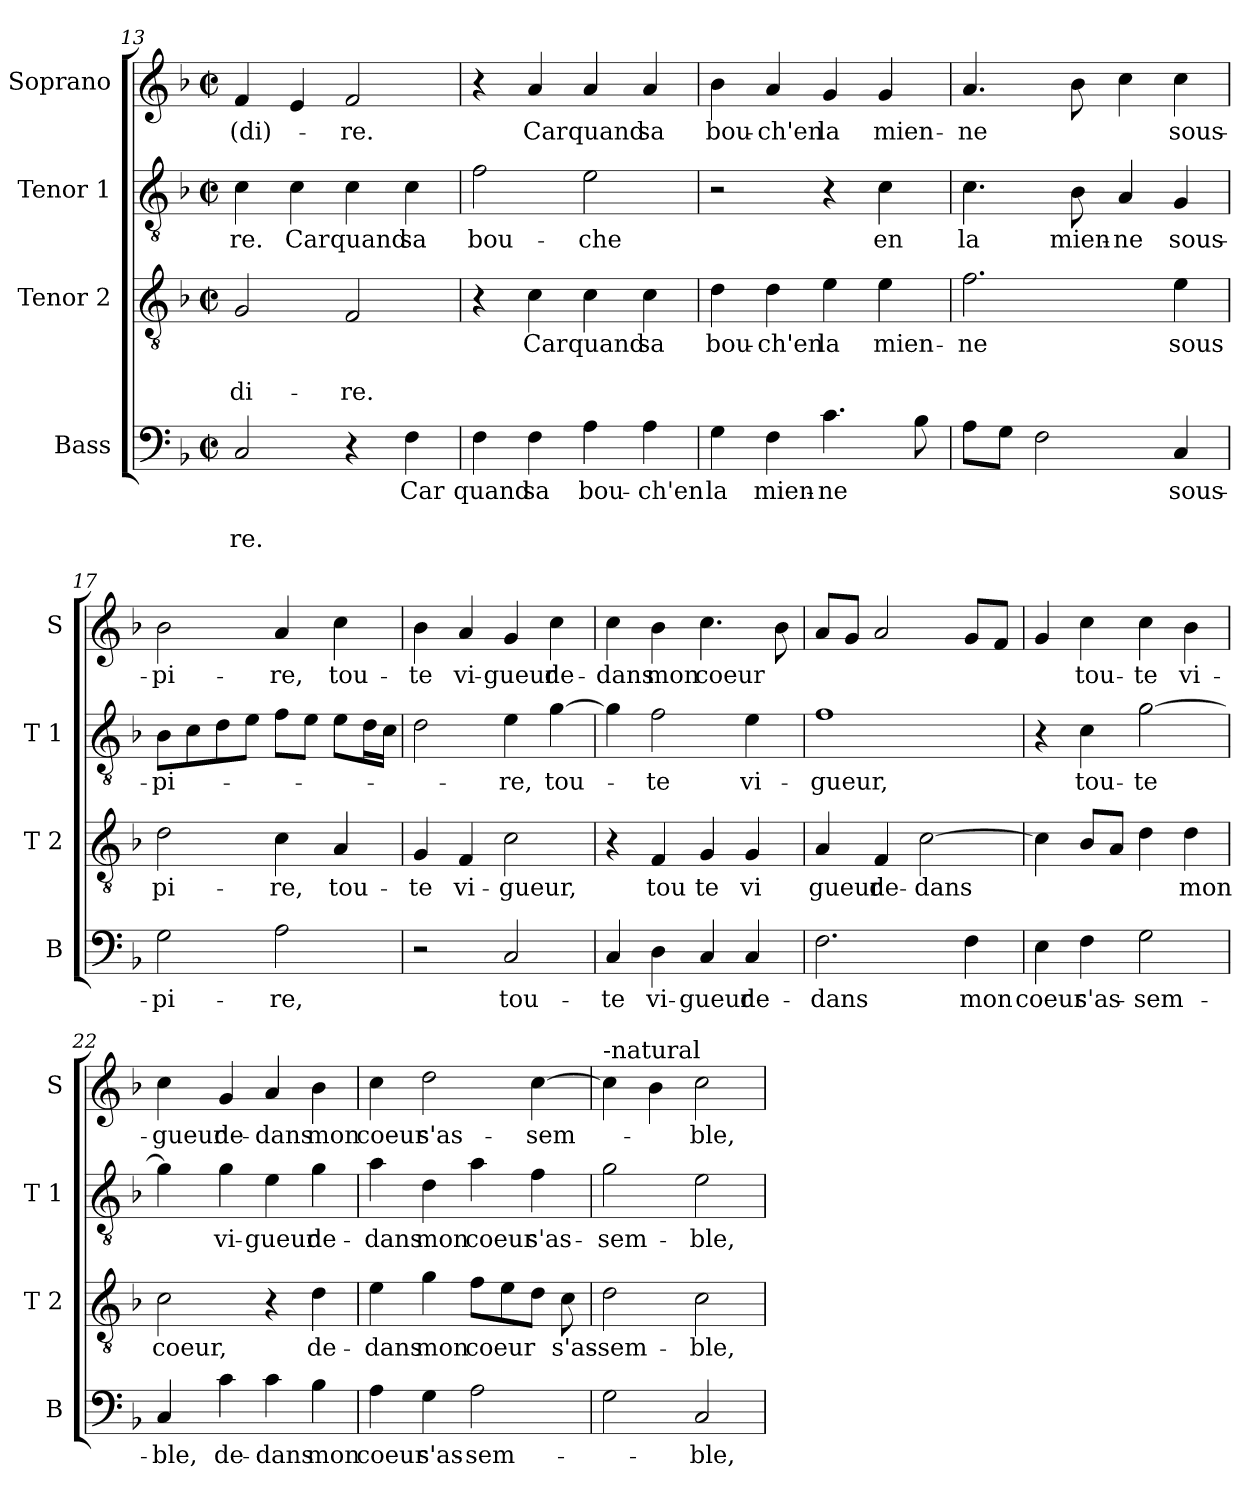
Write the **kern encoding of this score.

**kern	**text	**text	**text	**kern	**text	**text	**text	**kern	**text	**kern	**text
*part4	*part4	*part4	*part4	*part3	*part3	*part3	*part3	*part2	*part2	*part1	*part1
*staff4	*staff4	*staff4	*staff4	*staff3	*staff3	*staff3	*staff3	*staff2	*staff2	*staff1	*staff1
*I"Bass	*	*	*	*I"Tenor 2	*	*	*	*I"Tenor 1	*	*I"Soprano	*
*I'B	*	*	*	*I'T 2	*	*	*	*I'T 1	*	*I'S	*
*clefF4	*	*	*	*clefGv2	*	*	*	*clefGv2	*	*clefG2	*
*k[b-]	*	*	*	*k[b-]	*	*	*	*k[b-]	*	*k[b-]	*
*F:	*	*	*	*F:	*	*	*	*F:	*	*F:	*
*M2/2	*	*	*	*M2/2	*	*	*	*M2/2	*	*M2/2	*
*met(c|)	*	*	*	*met(c|)	*	*	*	*met(c|)	*	*met(c|)	*
=13	=13	=13	=13	=13	=13	=13	=13	=13	=13	=13	=13
!	!	!	!LO:LY:b	!	!	!	!LO:LY:b	!	!LO:LY:b	!	!LO:LY:b
2C/	.	.	-re.	2G/	.	.	-di-	4c\	re.	4f/	(di)-
!	!	!	!	!	!	!	!	!	!LO:LY:b	!	!
.	.	.	.	.	.	.	.	4c\	Car	4e/	.
!	!	!	!	!	!	!	!LO:LY:b	!	!LO:LY:b	!	!LO:LY:b
4r	.	.	.	2F/	.	.	-re.	4c\	quand	2f/	-re.
!	!LO:LY:b	!	!	!	!	!	!	!	!LO:LY:b	!	!
4F\	Car	.	.	.	.	.	.	4c\	sa	.	.
=14	=14	=14	=14	=14	=14	=14	=14	=14	=14	=14	=14
!	!LO:LY:b	!	!	!	!	!	!	!	!LO:LY:b	!	!
4F\	quand	.	.	4r	.	.	.	2f\	bou-	4r	.
!	!LO:LY:b	!	!	!	!LO:LY:b	!	!	!	!	!	!LO:LY:b
4F\	sa	.	.	4c\	Car	.	.	.	.	4a/	Car
!	!LO:LY:b	!	!	!	!LO:LY:b	!	!	!	!LO:LY:b	!	!LO:LY:b
4A\	bou-	.	.	4c\	quand	.	.	2e\	-che	4a/	quand
!	!LO:LY:b	!	!	!	!LO:LY:b	!	!	!	!	!	!LO:LY:b
4A\	-ch'en	.	.	4c\	sa	.	.	.	.	4a/	sa
!!LO:LB:g=z
=15	=15	=15	=15	=15	=15	=15	=15	=15	=15	=15	=15
!	!LO:LY:b	!	!	!	!LO:LY:b	!	!	!	!	!	!LO:LY:b
4G\	la	.	.	4d\	bou-	.	.	2r	.	4b-\	bou-
!	!LO:LY:b	!	!	!	!LO:LY:b	!	!	!	!	!	!LO:LY:b
4F\	mien-	.	.	4d\	-ch'en	.	.	.	.	4a/	-ch'en
!	!LO:LY:b	!	!	!	!LO:LY:b	!	!	!	!	!	!LO:LY:b
4.c\	-ne	.	.	4e\	la	.	.	4r	.	4g/	la
!	!	!	!	!	!LO:LY:b	!	!	!	!LO:LY:b	!	!LO:LY:b
.	.	.	.	4e\	mien-	.	.	4c\	en	4g/	mien-
8B-\	.	.	.	.	.	.	.	.	.	.	.
=16	=16	=16	=16	=16	=16	=16	=16	=16	=16	=16	=16
!	!	!	!	!	!LO:LY:b	!	!	!	!LO:LY:b	!	!LO:LY:b
8A\L	.	.	.	2.f\	-ne	.	.	4.c\	la	4.a/	-ne
8G\J	.	.	.	.	.	.	.	.	.	.	.
2F\	.	.	.	.	.	.	.	.	.	.	.
!	!	!	!	!	!	!	!	!	!LO:LY:b	!	!
.	.	.	.	.	.	.	.	8B-\	mien-	8b-\	.
!	!	!	!	!	!	!	!	!	!LO:LY:b	!	!
.	.	.	.	.	.	.	.	4A/	-ne	4cc\	.
!	!LO:LY:b	!	!	!	!LO:LY:b	!	!	!	!LO:LY:b	!	!LO:LY:b
4C/	sous-	.	.	4e\	sous	.	.	4G/	sous-	4cc\	sous-
=17	=17	=17	=17	=17	=17	=17	=17	=17	=17	=17	=17
!	!LO:LY:b	!	!	!	!LO:LY:b	!	!	!	!LO:LY:b	!	!LO:LY:b
2G\	-pi-	.	.	2d\	pi-	.	.	8B-\L	-pi-	2b-\	-pi-
.	.	.	.	.	.	.	.	8c\	.	.	.
.	.	.	.	.	.	.	.	8d\	.	.	.
.	.	.	.	.	.	.	.	8e\J	.	.	.
!	!LO:LY:b	!	!	!	!LO:LY:b	!	!	!	!	!	!LO:LY:b
2A\	-re,	.	.	4c\	-re,	.	.	8f\L	.	4a/	-re,
.	.	.	.	.	.	.	.	8e\J	.	.	.
!	!	!	!	!	!LO:LY:b	!	!	!	!	!	!LO:LY:b
.	.	.	.	4A/	tou-	.	.	8e\L	.	4cc\	tou-
.	.	.	.	.	.	.	.	16d\L	.	.	.
.	.	.	.	.	.	.	.	16c\JJ	.	.	.
=18	=18	=18	=18	=18	=18	=18	=18	=18	=18	=18	=18
!	!	!	!	!	!LO:LY:b	!	!	!	!	!	!LO:LY:b
2r	.	.	.	4G/	-te	.	.	2d\	.	4b-\	-te
!	!	!	!	!	!LO:LY:b	!	!	!	!	!	!LO:LY:b
.	.	.	.	4F/	vi-	.	.	.	.	4a/	vi-
!	!LO:LY:b	!	!	!	!LO:LY:b	!	!	!	!LO:LY:b	!	!LO:LY:b
2C/	tou-	.	.	2c\	-gueur,	.	.	4e\	-re,	4g/	-gueur
!	!	!	!	!	!	!	!	!	!LO:LY:b	!	!LO:LY:b
.	.	.	.	.	.	.	.	[4g\	tou-	4cc\	de-
=19	=19	=19	=19	=19	=19	=19	=19	=19	=19	=19	=19
!	!LO:LY:b	!	!	!	!	!	!	!	!	!	!LO:LY:b
4C/	-te	.	.	4r	.	.	.	4g\]	.	4cc\	-dans
!	!LO:LY:b	!	!	!	!LO:LY:b	!	!	!	!LO:LY:b	!	!LO:LY:b
4D\	vi-	.	.	4F/	tou	.	.	2f\	-te	4b-\	mon
!	!LO:LY:b	!	!	!	!LO:LY:b	!	!	!	!	!	!LO:LY:b
4C/	-gueur	.	.	4G/	te	.	.	.	.	4.cc\	coeur
!	!LO:LY:b	!	!	!	!LO:LY:b	!	!	!	!LO:LY:b	!	!
4C/	de-	.	.	4G/	vi	.	.	4e\	vi-	.	.
.	.	.	.	.	.	.	.	.	.	8b-\	.
!!LO:LB:g=z
=20	=20	=20	=20	=20	=20	=20	=20	=20	=20	=20	=20
!	!LO:LY:b	!	!	!	!LO:LY:b	!	!	!	!LO:LY:b	!	!
2.F\	-dans	.	.	4A/	gueur	.	.	1f	-gueur,	8a/L	.
.	.	.	.	.	.	.	.	.	.	8g/J	.
!	!	!	!	!	!LO:LY:b	!	!	!	!	!	!
.	.	.	.	4F/	de-	.	.	.	.	2a/	.
!	!	!	!	!	!LO:LY:b	!	!	!	!	!	!
.	.	.	.	[2c\	-dans	.	.	.	.	.	.
!	!LO:LY:b	!	!	!	!	!	!	!	!	!	!
4F\	mon	.	.	.	.	.	.	.	.	8g/L	.
.	.	.	.	.	.	.	.	.	.	8f/J	.
=21	=21	=21	=21	=21	=21	=21	=21	=21	=21	=21	=21
!	!LO:LY:b	!	!	!	!	!	!	!	!	!	!
4E\	coeur	.	.	4c\]	.	.	.	4r	.	4g/	.
!	!LO:LY:b	!	!	!	!	!	!	!	!LO:LY:b	!	!LO:LY:b
4F\	s'as-	.	.	8B-/L	.	.	.	4c\	tou-	4cc\	tou-
.	.	.	.	8A/J	.	.	.	.	.	.	.
!	!LO:LY:b	!	!	!	!	!	!	!	!LO:LY:b	!	!LO:LY:b
2G\	-sem-	.	.	4d\	.	.	.	[2g\	-te	4cc\	-te
!	!	!	!	!	!LO:LY:b	!	!	!	!	!	!LO:LY:b
.	.	.	.	4d\	mon	.	.	.	.	4b-\	vi-
=22	=22	=22	=22	=22	=22	=22	=22	=22	=22	=22	=22
!	!LO:LY:b	!	!	!	!LO:LY:b	!	!	!	!	!	!LO:LY:b
4C/	-ble,	.	.	2c\	coeur,	.	.	4g\]	.	4cc\	-gueur
!	!LO:LY:b	!	!	!	!	!	!	!	!LO:LY:b	!	!LO:LY:b
4c\	de-	.	.	.	.	.	.	4g\	vi-	4g/	de-
!	!LO:LY:b	!	!	!	!	!	!	!	!LO:LY:b	!	!LO:LY:b
4c\	-dans	.	.	4r	.	.	.	4e\	-gueur	4a/	-dans
!	!LO:LY:b	!	!	!	!LO:LY:b	!	!	!	!LO:LY:b	!	!LO:LY:b
4B-\	mon	.	.	4d\	de-	.	.	4g\	de-	4b-\	mon
=23	=23	=23	=23	=23	=23	=23	=23	=23	=23	=23	=23
!	!LO:LY:b	!	!	!	!LO:LY:b	!	!	!	!LO:LY:b	!	!LO:LY:b
4A\	coeur	.	.	4e\	-dans	.	.	4a\	-dans	4cc\	coeur
!	!LO:LY:b	!	!	!	!LO:LY:b	!	!	!	!LO:LY:b	!	!LO:LY:b
4G\	s'as-	.	.	4g\	mon	.	.	4d\	mon	2dd\	s'as-
!	!LO:LY:b	!	!	!	!LO:LY:b	!	!	!	!LO:LY:b	!	!
2A\	-sem-	.	.	8f\L	coeur	.	.	4a\	coeur	.	.
.	.	.	.	8e\	.	.	.	.	.	.	.
!	!	!	!	!	!	!	!	!	!LO:LY:b	!	!LO:LY:b
.	.	.	.	8d\J	.	.	.	4f\	s'as-	[4cc\	-sem-
!	!	!	!	!	!LO:LY:b	!	!	!	!	!	!
.	.	.	.	8c\	s'as-	.	.	.	.	.	.
=24	=24	=24	=24	=24	=24	=24	=24	=24	=24	=24	=24
!	!	!	!	!	!	!	!	!	!	!LO:TX:a:t=-natural	!
!	!	!	!	!	!LO:LY:b	!	!	!	!LO:LY:b	!	!
2G\	.	.	.	2d\	-sem-	.	.	2g\	-sem-	4cc\]	.
.	.	.	.	.	.	.	.	.	.	4b-\	.
!	!LO:LY:b	!	!	!	!LO:LY:b	!	!	!	!LO:LY:b	!	!LO:LY:b
2C/	-ble,	.	.	2c\	-ble,	.	.	2e\	-ble,	2cc\	-ble,
=	=	=	=	=	=	=	=	=	=	=	=
*-	*-	*-	*-	*-	*-	*-	*-	*-	*-	*-	*-
